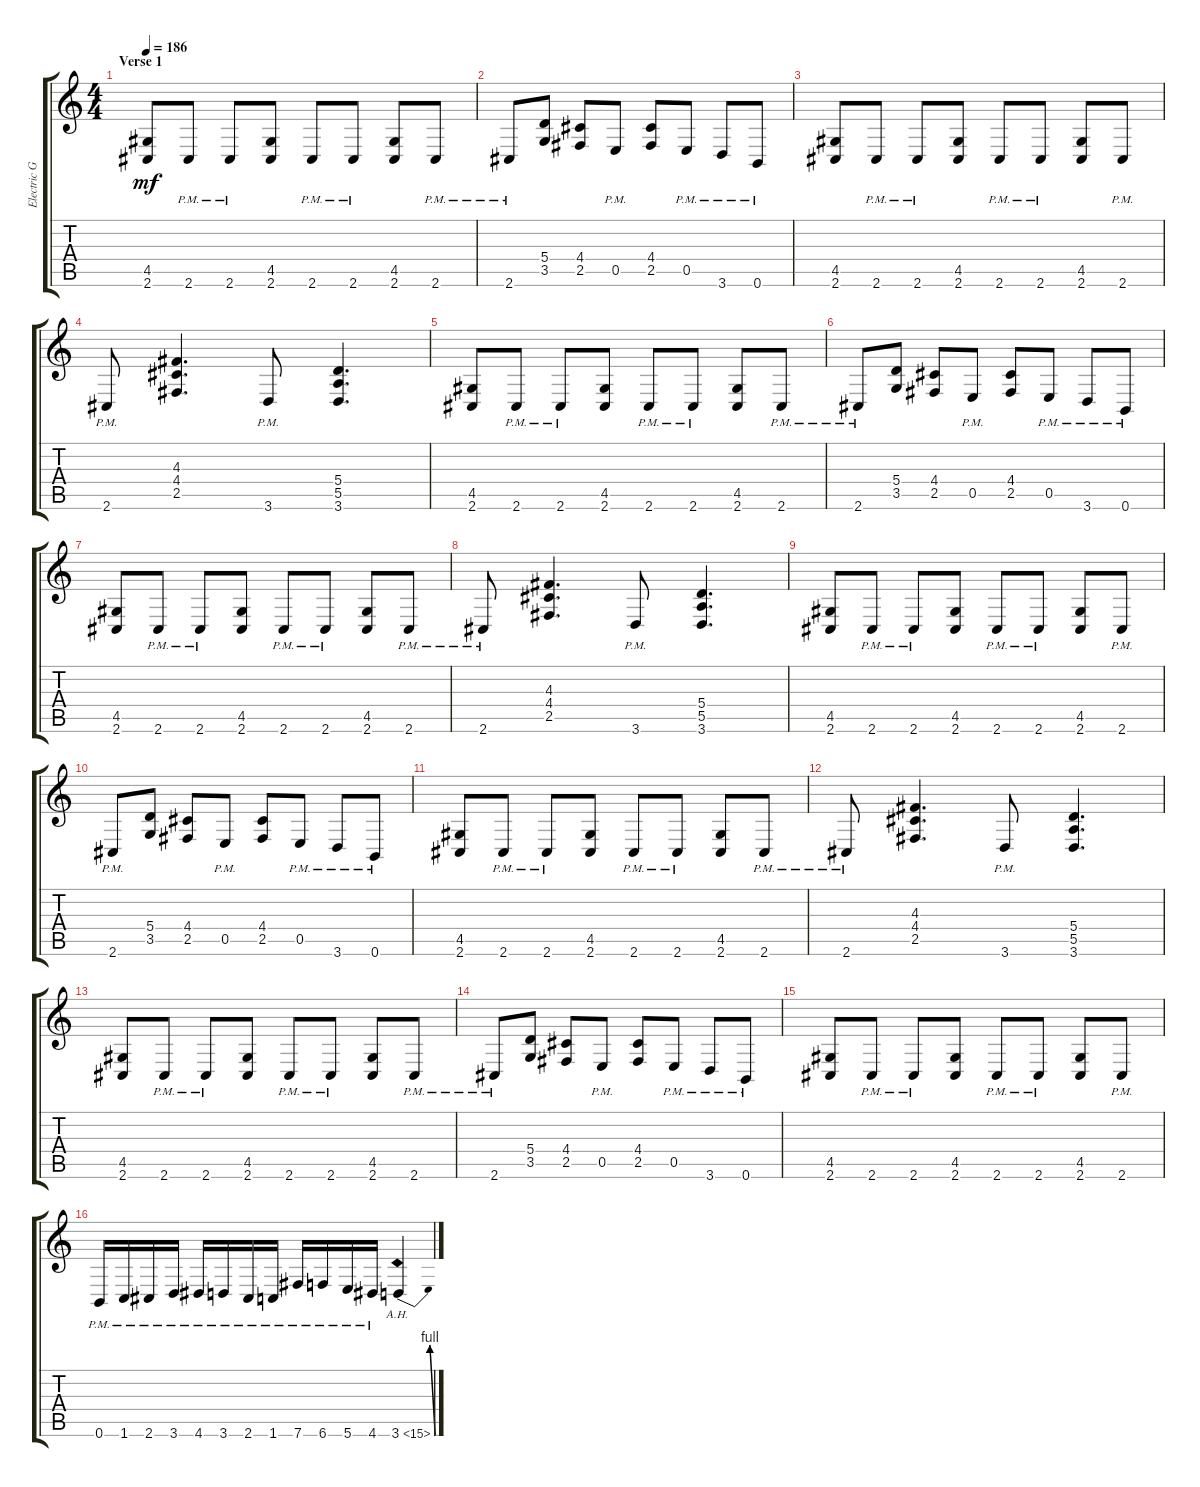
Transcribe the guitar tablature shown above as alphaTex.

\track ("Electric Guitar" "Electric G") {instrument distortionguitar}
\staff {score tabs}
\tuning (B3 Gb3 D3 A2 E2 B1) {hide}
\ts (4 4)
\section ("" "Verse 1")
\tempo 186
\clef g2
\ks c
(4.5 2.6).8{dy mf} 2.6{pm}.8 2.6{pm}.8 (4.5 2.6).8 2.6{pm}.8 2.6{pm}.8 (4.5 2.6).8 2.6{pm}.8 |
2.6{pm}.8 (5.4 3.5).8 (4.4 2.5).8 0.5{pm}.8 (4.4 2.5).8 0.5{pm}.8 3.6{pm}.8 0.6{pm}.8 |
(4.5 2.6).8 2.6{pm}.8 2.6{pm}.8 (4.5 2.6).8 2.6{pm}.8 2.6{pm}.8 (4.5 2.6).8 2.6{pm}.8 |
2.6{pm}.8 (4.3 4.4 2.5).4{d} 3.6{pm}.8 (5.4 5.5 3.6).4{d} |
(4.5 2.6).8 2.6{pm}.8 2.6{pm}.8 (4.5 2.6).8 2.6{pm}.8 2.6{pm}.8 (4.5 2.6).8 2.6{pm}.8 |
2.6{pm}.8 (5.4 3.5).8 (4.4 2.5).8 0.5{pm}.8 (4.4 2.5).8 0.5{pm}.8 3.6{pm}.8 0.6{pm}.8 |
(4.5 2.6).8 2.6{pm}.8 2.6{pm}.8 (4.5 2.6).8 2.6{pm}.8 2.6{pm}.8 (4.5 2.6).8 2.6{pm}.8 |
2.6{pm}.8 (4.3 4.4 2.5).4{d} 3.6{pm}.8 (5.4 5.5 3.6).4{d} |
(4.5 2.6).8 2.6{pm}.8 2.6{pm}.8 (4.5 2.6).8 2.6{pm}.8 2.6{pm}.8 (4.5 2.6).8 2.6{pm}.8 |
2.6{pm}.8 (5.4 3.5).8 (4.4 2.5).8 0.5{pm}.8 (4.4 2.5).8 0.5{pm}.8 3.6{pm}.8 0.6{pm}.8 |
(4.5 2.6).8 2.6{pm}.8 2.6{pm}.8 (4.5 2.6).8 2.6{pm}.8 2.6{pm}.8 (4.5 2.6).8 2.6{pm}.8 |
2.6{pm}.8 (4.3 4.4 2.5).4{d} 3.6{pm}.8 (5.4 5.5 3.6).4{d} |
(4.5 2.6).8 2.6{pm}.8 2.6{pm}.8 (4.5 2.6).8 2.6{pm}.8 2.6{pm}.8 (4.5 2.6).8 2.6{pm}.8 |
2.6{pm}.8 (5.4 3.5).8 (4.4 2.5).8 0.5{pm}.8 (4.4 2.5).8 0.5{pm}.8 3.6{pm}.8 0.6{pm}.8 |
(4.5 2.6).8 2.6{pm}.8 2.6{pm}.8 (4.5 2.6).8 2.6{pm}.8 2.6{pm}.8 (4.5 2.6).8 2.6{pm}.8 |
0.6{pm}.16 1.6{pm}.16 2.6{pm}.16 3.6{pm}.16 4.6{pm}.16 3.6{pm}.16 2.6{pm}.16 1.6{pm}.16 7.6{pm}.16 6.6{pm}.16 5.6{pm}.16 4.6{pm}.16 3.6{be (bend 0 0 60 4) ah 12}.4
